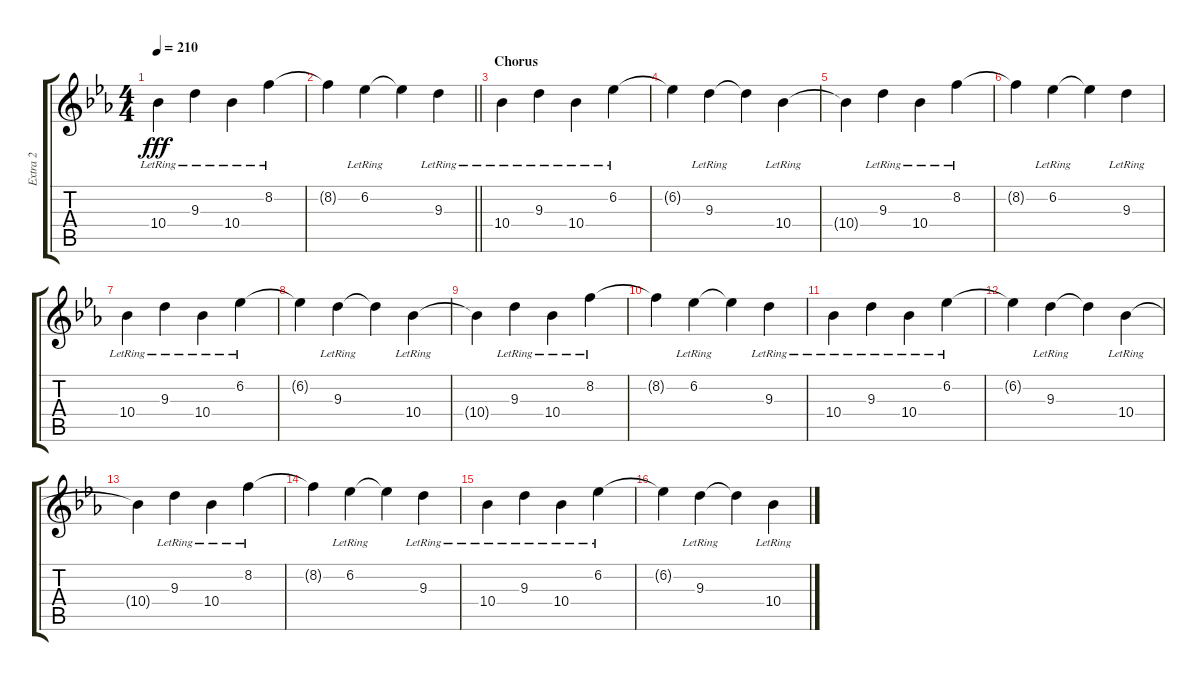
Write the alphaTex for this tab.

\track ("Extra 2" "Extra 2") {instrument electricguitarclean}
\staff {score tabs}
\tuning (D4 A3 F3 C3 G2 C2) {hide}
\ts (4 4)
\tempo 210
\clef g2
\ks cminor
10.4{lr}.4{dy fff} 9.3{lr}.4 10.4{lr}.4 8.2{lr}.4 |
\barLineRight lightlight
8.2{t}.4 6.2{lr}.4 6.2{t}.4 9.3{lr}.4 |
\section ("" "Chorus")
10.4{lr}.4 9.3{lr}.4 10.4{lr}.4 6.2{lr}.4 |
6.2{t}.4 9.3{lr}.4 9.3{t}.4 10.4{lr}.4 |
10.4{t}.4 9.3{lr}.4 10.4{lr}.4 8.2{lr}.4 |
8.2{t}.4 6.2{lr}.4 6.2{t}.4 9.3{lr}.4 |
10.4{lr}.4 9.3{lr}.4 10.4{lr}.4 6.2{lr}.4 |
6.2{t}.4 9.3{lr}.4 9.3{t}.4 10.4{lr}.4 |
10.4{t}.4 9.3{lr}.4 10.4{lr}.4 8.2{lr}.4 |
8.2{t}.4 6.2{lr}.4 6.2{t}.4 9.3{lr}.4 |
10.4{lr}.4 9.3{lr}.4 10.4{lr}.4 6.2{lr}.4 |
6.2{t}.4 9.3{lr}.4 9.3{t}.4 10.4{lr}.4 |
10.4{t}.4 9.3{lr}.4 10.4{lr}.4 8.2{lr}.4 |
8.2{t}.4 6.2{lr}.4 6.2{t}.4 9.3{lr}.4 |
10.4{lr}.4 9.3{lr}.4 10.4{lr}.4 6.2{lr}.4 |
6.2{t}.4 9.3{lr}.4 9.3{t}.4 10.4{lr}.4
